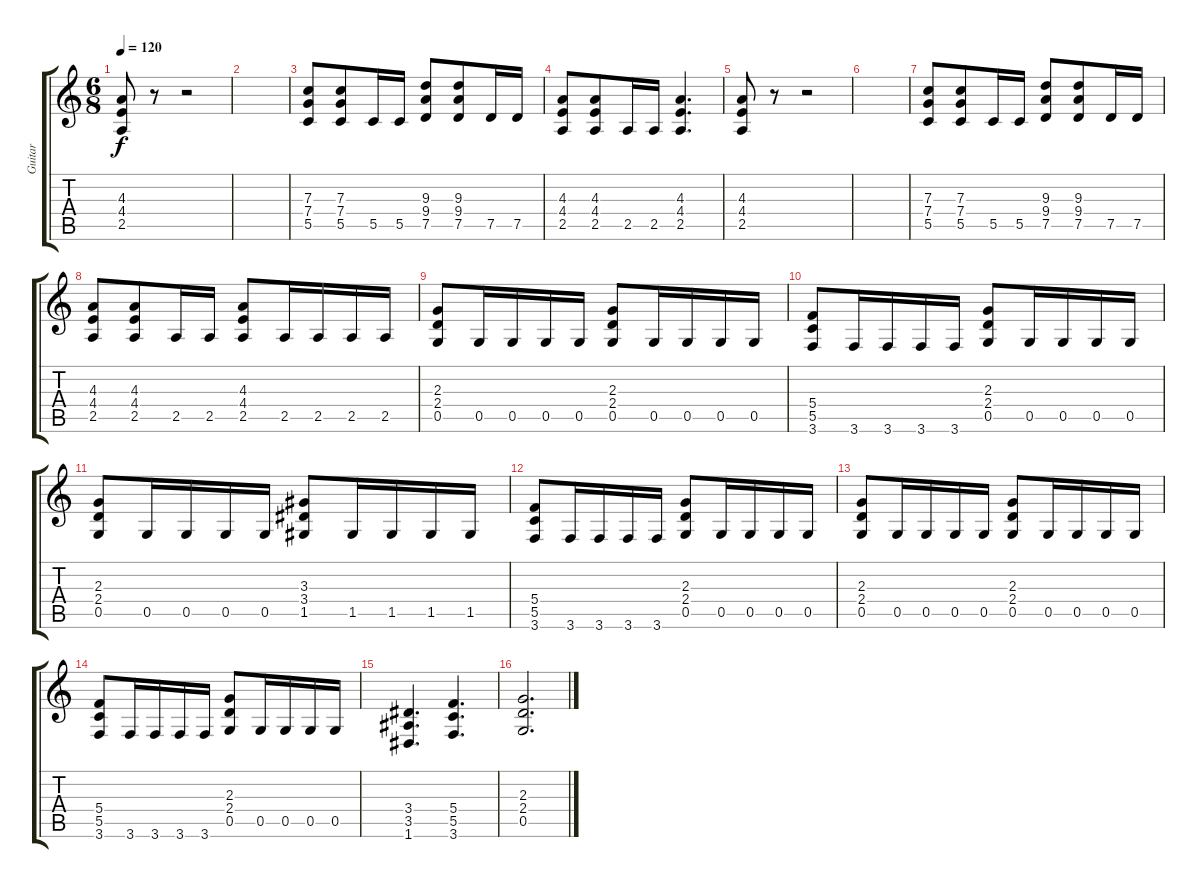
\track ("Guitar" "Guitar") {instrument distortionguitar}
\staff {score tabs}
\tuning (D4 A3 F3 C3 G2 D2) {hide}
\ts (6 8)
\tempo 120
\clef g2
\ks c
(4.3 4.4 2.5).8{dy f} r.8 r.2 |
|
(7.3 7.4 5.5).8 (7.3 7.4 5.5).8 5.5.16 5.5.16 (9.3 9.4 7.5).8 (9.3 9.4 7.5).8 7.5.16 7.5.16 |
(4.3 4.4 2.5).8 (4.3 4.4 2.5).8 2.5.16 2.5.16 (4.3 4.4 2.5).4{d} |
(4.3 4.4 2.5).8 r.8 r.2 |
|
(7.3 7.4 5.5).8 (7.3 7.4 5.5).8 5.5.16 5.5.16 (9.3 9.4 7.5).8 (9.3 9.4 7.5).8 7.5.16 7.5.16 |
(4.3 4.4 2.5).8 (4.3 4.4 2.5).8 2.5.16 2.5.16 (4.3 4.4 2.5).8 2.5.16 2.5.16 2.5.16 2.5.16 |
(2.3 2.4 0.5).8 0.5.16 0.5.16 0.5.16 0.5.16 (2.3 2.4 0.5).8 0.5.16 0.5.16 0.5.16 0.5.16 |
(5.4 5.5 3.6).8 3.6.16 3.6.16 3.6.16 3.6.16 (2.3 2.4 0.5).8 0.5.16 0.5.16 0.5.16 0.5.16 |
(2.3 2.4 0.5).8 0.5.16 0.5.16 0.5.16 0.5.16 (3.3 3.4 1.5).8 1.5.16 1.5.16 1.5.16 1.5.16 |
(5.4 5.5 3.6).8 3.6.16 3.6.16 3.6.16 3.6.16 (2.3 2.4 0.5).8 0.5.16 0.5.16 0.5.16 0.5.16 |
(2.3 2.4 0.5).8 0.5.16 0.5.16 0.5.16 0.5.16 (2.3 2.4 0.5).8 0.5.16 0.5.16 0.5.16 0.5.16 |
(5.4 5.5 3.6).8 3.6.16 3.6.16 3.6.16 3.6.16 (2.3 2.4 0.5).8 0.5.16 0.5.16 0.5.16 0.5.16 |
(3.4 3.5 1.6).4{d} (5.4 5.5 3.6).4{d} |
(2.3 2.4 0.5).2{d}
